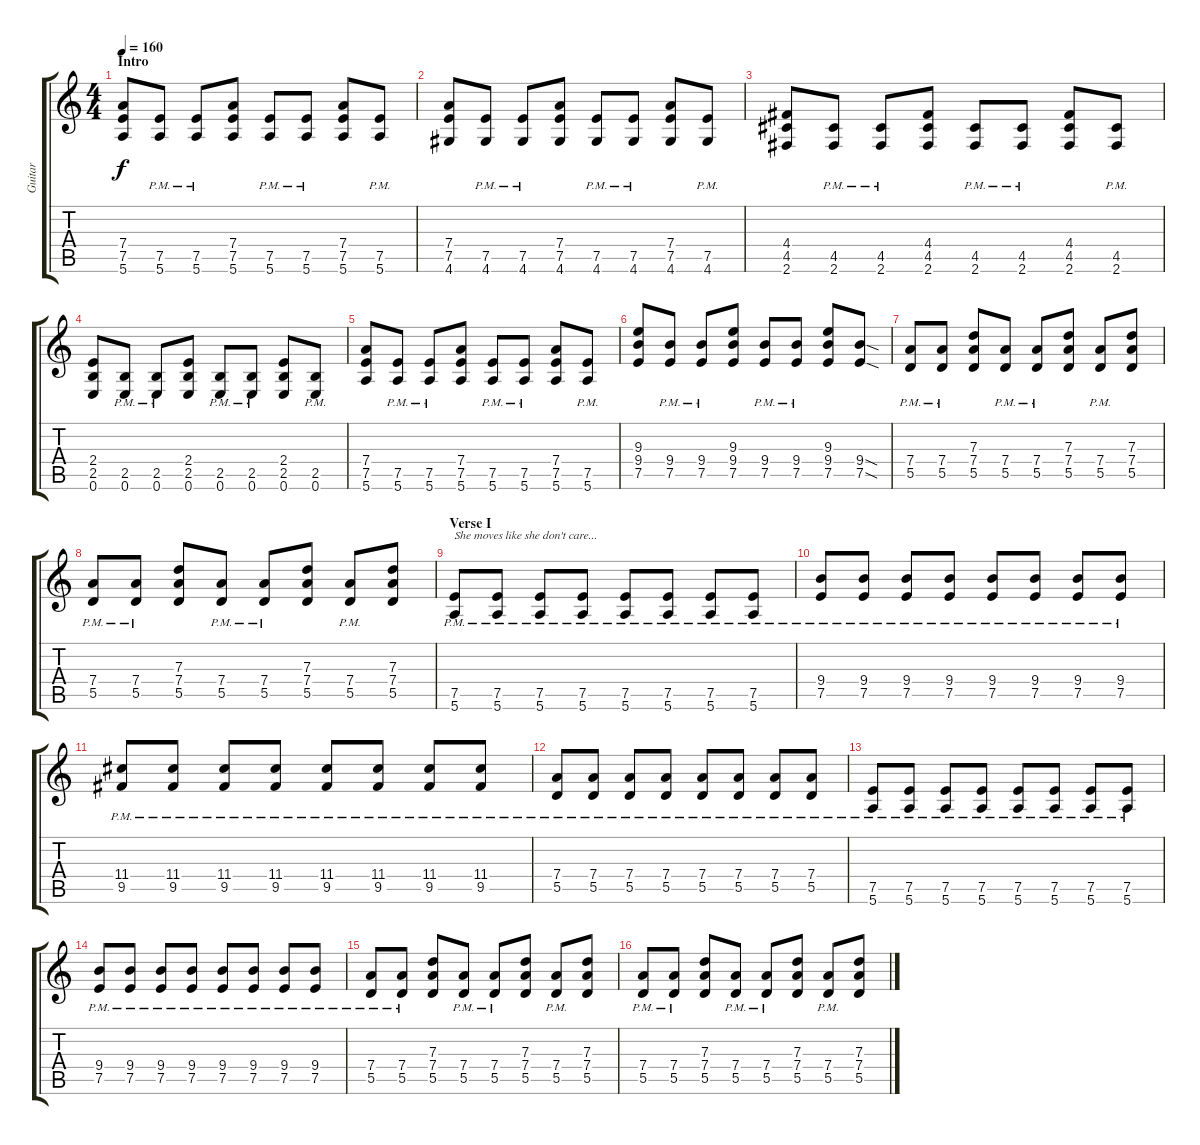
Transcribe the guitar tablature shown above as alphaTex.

\track ("Guitar" "Guitar") {instrument overdrivenguitar}
\staff {score tabs}
\tuning (E4 B3 G3 D3 A2 E2) {hide}
\ts (4 4)
\section ("" "Intro")
\tempo 160
\clef g2
\ks c
(7.4 7.5 5.6).8{dy f instrument overdrivenguitar} (7.5{pm} 5.6).8 (7.5{pm} 5.6).8 (7.4 7.5 5.6).8 (7.5{pm} 5.6).8 (7.5{pm} 5.6).8 (7.4 7.5 5.6).8 (7.5{pm} 5.6).8 |
(7.4 7.5 4.6).8 (7.5{pm} 4.6).8 (7.5{pm} 4.6).8 (7.4 7.5 4.6).8 (7.5{pm} 4.6).8 (7.5{pm} 4.6).8 (7.4 7.5 4.6).8 (7.5{pm} 4.6).8 |
(4.4 4.5 2.6).8 (4.5{pm} 2.6).8 (4.5{pm} 2.6).8 (4.4 4.5 2.6).8 (4.5{pm} 2.6).8 (4.5{pm} 2.6).8 (4.4 4.5 2.6).8 (4.5{pm} 2.6).8 |
(2.4 2.5 0.6).8 (2.5{pm} 0.6).8 (2.5{pm} 0.6).8 (2.4 2.5 0.6).8 (2.5{pm} 0.6).8 (2.5{pm} 0.6).8 (2.4 2.5 0.6).8 (2.5{pm} 0.6).8 |
(7.4 7.5 5.6).8 (7.5{pm} 5.6).8 (7.5{pm} 5.6).8 (7.4 7.5 5.6).8 (7.5{pm} 5.6).8 (7.5{pm} 5.6).8 (7.4 7.5 5.6).8 (7.5{pm} 5.6).8 |
(9.3 9.4 7.5).8 (9.4{pm} 7.5).8 (9.4{pm} 7.5).8 (9.3 9.4 7.5).8 (9.4{pm} 7.5).8 (9.4{pm} 7.5).8 (9.3 9.4 7.5).8 (9.4{sod} 7.5{sod}).8 |
(7.4 5.5{pm}).8 (7.4 5.5{pm}).8 (7.3 7.4 5.5).8 (7.4 5.5{pm}).8 (7.4 5.5{pm}).8 (7.3 7.4 5.5).8 (7.4 5.5{pm}).8 (7.3 7.4 5.5).8 |
(7.4 5.5{pm}).8 (7.4 5.5{pm}).8 (7.3 7.4 5.5).8 (7.4 5.5{pm}).8 (7.4 5.5{pm}).8 (7.3 7.4 5.5).8 (7.4 5.5{pm}).8 (7.3 7.4 5.5).8 |
\section ("" "Verse I")
(7.5 5.6{pm}).8{txt "She moves like she don't care..." volume 8} (7.5 5.6{pm}).8 (7.5 5.6{pm}).8 (7.5 5.6{pm}).8 (7.5 5.6{pm}).8 (7.5 5.6{pm}).8 (7.5 5.6{pm}).8 (7.5 5.6{pm}).8 |
(9.4 7.5{pm}).8 (9.4 7.5{pm}).8 (9.4 7.5{pm}).8 (9.4 7.5{pm}).8 (9.4 7.5{pm}).8 (9.4 7.5{pm}).8 (9.4 7.5{pm}).8 (9.4 7.5{pm}).8 |
(11.4 9.5{pm}).8 (11.4 9.5{pm}).8 (11.4 9.5{pm}).8 (11.4 9.5{pm}).8 (11.4 9.5{pm}).8 (11.4 9.5{pm}).8 (11.4 9.5{pm}).8 (11.4 9.5{pm}).8 |
(7.4 5.5{pm}).8 (7.4 5.5{pm}).8 (7.4 5.5{pm}).8 (7.4 5.5{pm}).8 (7.4 5.5{pm}).8 (7.4 5.5{pm}).8 (7.4 5.5{pm}).8 (7.4 5.5{pm}).8 |
(7.5 5.6{pm}).8 (7.5 5.6{pm}).8 (7.5 5.6{pm}).8 (7.5 5.6{pm}).8 (7.5 5.6{pm}).8 (7.5 5.6{pm}).8 (7.5 5.6{pm}).8 (7.5 5.6{pm}).8 |
(9.4 7.5{pm}).8 (9.4 7.5{pm}).8 (9.4 7.5{pm}).8 (9.4 7.5{pm}).8 (9.4 7.5{pm}).8 (9.4 7.5{pm}).8 (9.4 7.5{pm}).8 (9.4 7.5{pm}).8 |
(7.4 5.5{pm}).8{volume 10} (7.4 5.5{pm}).8 (7.3 7.4 5.5).8 (7.4 5.5{pm}).8 (7.4 5.5{pm}).8 (7.3 7.4 5.5).8 (7.4 5.5{pm}).8 (7.3 7.4 5.5).8 |
(7.4 5.5{pm}).8 (7.4 5.5{pm}).8 (7.3 7.4 5.5).8 (7.4 5.5{pm}).8 (7.4 5.5{pm}).8 (7.3 7.4 5.5).8 (7.4 5.5{pm}).8 (7.3 7.4 5.5).8
